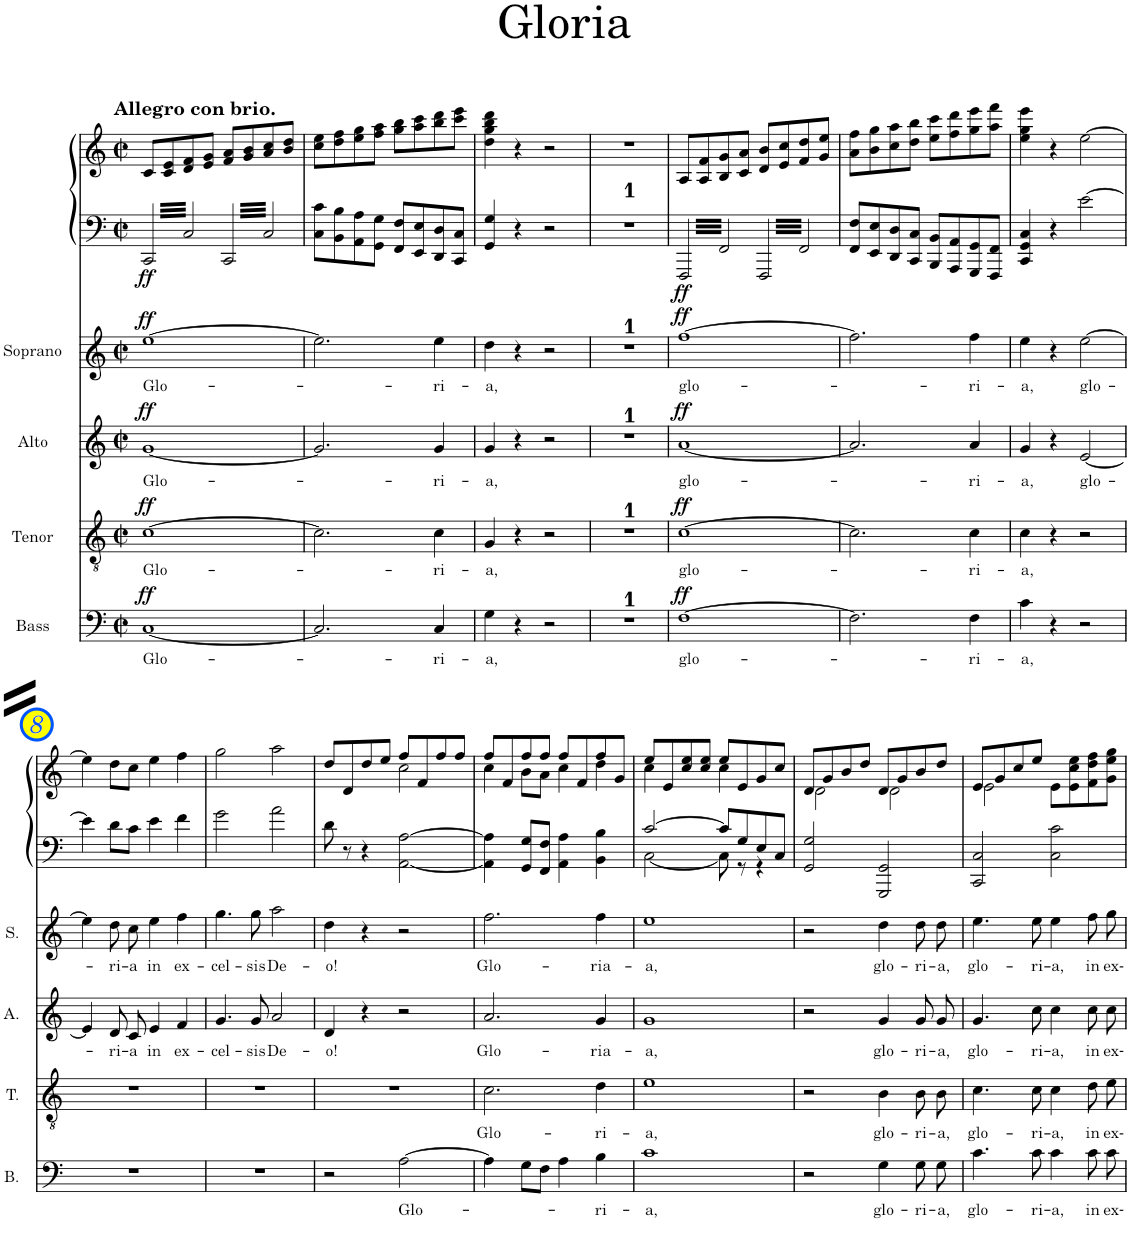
**kern	**text	**dynam	**kern	**text	**dynam	**kern	**text	**dynam	**kern	**text	**dynam	**kern	**kern	**dynam
*part5	*part5	*part5	*part4	*part4	*part4	*part3	*part3	*part3	*part2	*part2	*part2	*part1	*part1	*part1
*staff6	*staff6	*staff6	*staff5	*staff5	*staff5	*staff4	*staff4	*staff4	*staff3	*staff3	*staff3	*staff2	*staff1	*staff1/2
*I"Bass	*	*	*I"Tenor	*	*	*I"Alto	*	*	*I"Soprano	*	*	*I"Piano	*	*
*I'B.	*	*	*I'T.	*	*	*I'A.	*	*	*I'S.	*	*	*I'Pno	*	*
!!LO:PB:g=z
*clefF4	*	*	*clefGv2	*	*	*clefG2	*	*	*clefG2	*	*	*clefF4	*clefG2	*
*k[]	*	*	*k[]	*	*	*k[]	*	*	*k[]	*	*	*k[]	*k[]	*
*M2/2	*	*	*M2/2	*	*	*M2/2	*	*	*M2/2	*	*	*M2/2	*M2/2	*
*met(c|)	*	*	*met(c|)	*	*	*met(c|)	*	*	*met(c|)	*	*	*met(c|)	*met(c|)	*
=1	=1	=1	=1	=1	=1	=1	=1	=1	=1	=1	=1	=1	=1	=1
!	!LO:LY:b	!LO:DY:a	!	!LO:LY:b	!LO:DY:a	!	!LO:LY:b	!LO:DY:a	!	!LO:LY:b	!LO:DY:a	!	!	!LO:DY:b=2
[1C	Glo-	ff	[1c	Glo-	ff	[1g	Glo-	ff	[1ee	Glo-	ff	6.CC/	8c/L	ff
.	.	.	.	.	.	.	.	.	.	.	.	.	8c/ 8e/	.
.	.	.	.	.	.	.	.	.	.	.	.	6.C/	8d/ 8f/	.
.	.	.	.	.	.	.	.	.	.	.	.	.	8e/ 8g/J	.
.	.	.	.	.	.	.	.	.	.	.	.	6.CC/	8f/ 8a/L	.
.	.	.	.	.	.	.	.	.	.	.	.	.	8g/ 8b/	.
.	.	.	.	.	.	.	.	.	.	.	.	6.C/	8a/ 8cc/	.
.	.	.	.	.	.	.	.	.	.	.	.	.	8b/ 8dd/J	.
=2	=2	=2	=2	=2	=2	=2	=2	=2	=2	=2	=2	=2	=2	=2
2.C/]	.	.	2.c\]	.	.	2.g/]	.	.	2.ee\]	.	.	8C\ 8c\L	8cc\ 8ee\L	.
.	.	.	.	.	.	.	.	.	.	.	.	8BB\ 8B\	8dd\ 8ff\	.
.	.	.	.	.	.	.	.	.	.	.	.	8AA\ 8A\	8ee\ 8gg\	.
.	.	.	.	.	.	.	.	.	.	.	.	8GG\ 8G\J	8ff\ 8aa\J	.
.	.	.	.	.	.	.	.	.	.	.	.	8FF/ 8F/L	8gg\ 8bb\L	.
.	.	.	.	.	.	.	.	.	.	.	.	8EE/ 8E/	8aa\ 8ccc\	.
!	!LO:LY:b	!	!	!LO:LY:b	!	!	!LO:LY:b	!	!	!LO:LY:b	!	!	!	!
4C/	-ri-	.	4c\	-ri-	.	4g/	-ri-	.	4ee\	-ri-	.	8DD/ 8D/	8bb\ 8ddd\	.
.	.	.	.	.	.	.	.	.	.	.	.	8CC/ 8C/J	8ccc\ 8eee\J	.
=3	=3	=3	=3	=3	=3	=3	=3	=3	=3	=3	=3	=3	=3	=3
!	!LO:LY:b	!	!	!LO:LY:b	!	!	!LO:LY:b	!	!	!LO:LY:b	!	!	!	!
4G\	-a,	.	4G/	-a,	.	4g/	-a,	.	4dd\	-a,	.	4GG/ 4G/	4dd\ 4gg\ 4bb\ 4ddd\	.
4r	.	.	4r	.	.	4r	.	.	4r	.	.	4r	4r	.
2r	.	.	2r	.	.	2r	.	.	2r	.	.	2r	2r	.
=4	=4	=4	=4	=4	=4	=4	=4	=4	=4	=4	=4	=4	=4	=4
1r	.	.	1r	.	.	1r	.	.	1r	.	.	1r	1r	.
=5	=5	=5	=5	=5	=5	=5	=5	=5	=5	=5	=5	=5	=5	=5
!	!LO:LY:b	!LO:DY:a	!	!LO:LY:b	!LO:DY:a	!	!LO:LY:b	!LO:DY:a	!	!LO:LY:b	!LO:DY:a	!	!	!LO:DY:b=2
[1F	glo-	ff	[1c	glo-	ff	[1a	glo-	ff	[1ff	glo-	ff	6.FFF/	8A/L	ff
.	.	.	.	.	.	.	.	.	.	.	.	.	8A/ 8f/	.
.	.	.	.	.	.	.	.	.	.	.	.	6.FF/	8B/ 8g/	.
.	.	.	.	.	.	.	.	.	.	.	.	.	8c/ 8a/J	.
.	.	.	.	.	.	.	.	.	.	.	.	6.FFF/	8d/ 8b/L	.
.	.	.	.	.	.	.	.	.	.	.	.	.	8e/ 8cc/	.
.	.	.	.	.	.	.	.	.	.	.	.	6.FF/	8f/ 8dd/	.
.	.	.	.	.	.	.	.	.	.	.	.	.	8g/ 8ee/J	.
=6	=6	=6	=6	=6	=6	=6	=6	=6	=6	=6	=6	=6	=6	=6
2.F\]	.	.	2.c\]	.	.	2.a/]	.	.	2.ff\]	.	.	8FF/ 8F/L	8a\ 8ff\L	.
.	.	.	.	.	.	.	.	.	.	.	.	8EE/ 8E/	8b\ 8gg\	.
.	.	.	.	.	.	.	.	.	.	.	.	8DD/ 8D/	8cc\ 8aa\	.
.	.	.	.	.	.	.	.	.	.	.	.	8CC/ 8C/J	8dd\ 8bb\J	.
.	.	.	.	.	.	.	.	.	.	.	.	8BBB/ 8BB/L	8ee\ 8ccc\L	.
.	.	.	.	.	.	.	.	.	.	.	.	8AAA/ 8AA/	8ff\ 8ddd\	.
!	!LO:LY:b	!	!	!LO:LY:b	!	!	!LO:LY:b	!	!	!LO:LY:b	!	!	!	!
4F\	-ri-	.	4c\	-ri-	.	4a/	-ri-	.	4ff\	-ri-	.	8GGG/ 8GG/	8gg\ 8eee\	.
.	.	.	.	.	.	.	.	.	.	.	.	8FFF/ 8FF/J	8aa\ 8fff\J	.
=7	=7	=7	=7	=7	=7	=7	=7	=7	=7	=7	=7	=7	=7	=7
!	!LO:LY:b	!	!	!LO:LY:b	!	!	!LO:LY:b	!	!	!LO:LY:b	!	!	!	!
4c\	-a,	.	4c\	-a,	.	4g/	-a,	.	4ee\	-a,	.	4CC/ 4GG/ 4C/	4ee\ 4gg\ 4eee\	.
4r	.	.	4r	.	.	4r	.	.	4r	.	.	4r	4r	.
!	!	!	!	!	!	!	!LO:LY:b	!	!	!LO:LY:b	!	!	!	!
2r	.	.	2r	.	.	[2e/	glo-	.	[2ee\	glo-	.	[2e\	[2ee\	.
!!LO:LB:g=z
=8	=8	=8	=8	=8	=8	=8	=8	=8	=8	=8	=8	=8	=8	=8
1r	.	.	1r	.	.	4e/]	.	.	4ee\]	.	.	4e\]	4ee\]	.
!	!	!	!	!	!	!	!LO:LY:b	!	!	!LO:LY:b	!	!	!	!
.	.	.	.	.	.	8d/L	-ri-	.	8dd\L	-ri-	.	8d\L	8dd\L	.
!	!	!	!	!	!	!	!LO:LY:b	!	!	!LO:LY:b	!	!	!	!
.	.	.	.	.	.	8c/J	-a	.	8cc\J	-a	.	8c\J	8cc\J	.
!	!	!	!	!	!	!	!LO:LY:b	!	!	!LO:LY:b	!	!	!	!
.	.	.	.	.	.	4e/	in	.	4ee\	in	.	4e\	4ee\	.
!	!	!	!	!	!	!	!LO:LY:b	!	!	!LO:LY:b	!	!	!	!
.	.	.	.	.	.	4f/	ex-	.	4ff\	ex-	.	4f\	4ff\	.
=9	=9	=9	=9	=9	=9	=9	=9	=9	=9	=9	=9	=9	=9	=9
!	!	!	!	!	!	!	!LO:LY:b	!	!	!LO:LY:b	!	!	!	!
1r	.	.	1r	.	.	4.g/	-cel-	.	4.gg\	-cel-	.	2g\	2gg\	.
!	!	!	!	!	!	!	!LO:LY:b	!	!	!LO:LY:b	!	!	!	!
.	.	.	.	.	.	8g/	-sis	.	8gg\	-sis	.	.	.	.
!	!	!	!	!	!	!	!LO:LY:b	!	!	!LO:LY:b	!	!	!	!
.	.	.	.	.	.	2a/	De-	.	2aa\	De-	.	2a\	2aa\	.
=10	=10	=10	=10	=10	=10	=10	=10	=10	=10	=10	=10	=10	=10	=10
!	!	!	!	!	!	!	!LO:LY:b	!	!	!LO:LY:b	!	!	!	!
*	*	*	*	*	*	*	*	*	*	*	*	*	*^	*
2r	.	.	1r	.	.	4d/	-o!	.	4dd\	-o!	.	8d\	8dd/L	2ryy	.
.	.	.	.	.	.	.	.	.	.	.	.	8r	8d/	.	.
.	.	.	.	.	.	4r	.	.	4r	.	.	4r	8dd/	.	.
.	.	.	.	.	.	.	.	.	.	.	.	.	8ee/J	.	.
!	!LO:LY:b	!	!	!	!	!	!	!	!	!	!	!	!	!	!
[2A\	Glo-	.	.	.	.	2r	.	.	2r	.	.	[2AA\ [2A\	8ff/L	2cc\	.
.	.	.	.	.	.	.	.	.	.	.	.	.	8f/	.	.
.	.	.	.	.	.	.	.	.	.	.	.	.	8ff/	.	.
.	.	.	.	.	.	.	.	.	.	.	.	.	8ff/J	.	.
=11	=11	=11	=11	=11	=11	=11	=11	=11	=11	=11	=11	=11	=11	=11	=11
!	!	!	!	!LO:LY:b	!	!	!LO:LY:b	!	!	!LO:LY:b	!	!	!	!	!
4A\]	.	.	2.c\	Glo-	.	2.a/	Glo-	.	2.ff\	Glo-	.	4AA\] 4A\]	8ff/L	4cc\	.
.	.	.	.	.	.	.	.	.	.	.	.	.	8f/	.	.
8G\L	.	.	.	.	.	.	.	.	.	.	.	8GG/ 8G/L	8ff/	8b\L	.
8F\J	.	.	.	.	.	.	.	.	.	.	.	8FF/ 8F/J	8ff/J	8a\J	.
4A\	.	.	.	.	.	.	.	.	.	.	.	4AA\ 4A\	8ff/L	4cc\	.
.	.	.	.	.	.	.	.	.	.	.	.	.	8f/	.	.
!	!LO:LY:b	!	!	!LO:LY:b	!	!	!LO:LY:b	!	!	!LO:LY:b	!	!	!	!	!
4B\	-ri-	.	4d\	-ri-	.	4g/	-ria-	.	4ff\	-ria-	.	4BB\ 4B\	8ff/	4dd\	.
.	.	.	.	.	.	.	.	.	.	.	.	.	8g/J	.	.
=12	=12	=12	=12	=12	=12	=12	=12	=12	=12	=12	=12	=12	=12	=12	=12
!	!LO:LY:b	!	!	!LO:LY:b	!	!	!LO:LY:b	!	!	!LO:LY:b	!	!	!	!	!
*	*	*	*	*	*	*	*	*	*	*	*	*^	*	*	*
1c	-a,	.	1e	-a,	.	1g	-a,	.	1ee	-a,	.	[2c/	[2C\	8ee/L	4cc\	.
.	.	.	.	.	.	.	.	.	.	.	.	.	.	8e/	.	.
.	.	.	.	.	.	.	.	.	.	.	.	.	.	8cc/ 8ee/	4ryy	.
.	.	.	.	.	.	.	.	.	.	.	.	.	.	8cc/ 8ee/J	.	.
.	.	.	.	.	.	.	.	.	.	.	.	8c/L]	8C\]	8ee/L	4cc\	.
.	.	.	.	.	.	.	.	.	.	.	.	8G/	8r	8e/	.	.
.	.	.	.	.	.	.	.	.	.	.	.	8E/	4r	8g/	4ryy	.
.	.	.	.	.	.	.	.	.	.	.	.	8C/J	.	8cc/J	.	.
*	*	*	*	*	*	*	*	*	*	*	*	*v	*v	*	*	*
=13	=13	=13	=13	=13	=13	=13	=13	=13	=13	=13	=13	=13	=13	=13	=13
2r	.	.	2r	.	.	2r	.	.	2r	.	.	2GG/ 2G/	8d/L	2d\	.
.	.	.	.	.	.	.	.	.	.	.	.	.	8g/	.	.
.	.	.	.	.	.	.	.	.	.	.	.	.	8b/	.	.
.	.	.	.	.	.	.	.	.	.	.	.	.	8dd/J	.	.
!	!LO:LY:b	!	!	!LO:LY:b	!	!	!LO:LY:b	!	!	!LO:LY:b	!	!	!	!	!
4G\	glo-	.	4B\	glo-	.	4g/	glo-	.	4dd\	glo-	.	2GGG/ 2GG/	8d/L	2d\	.
.	.	.	.	.	.	.	.	.	.	.	.	.	8g/	.	.
!	!LO:LY:b	!	!	!LO:LY:b	!	!	!LO:LY:b	!	!	!LO:LY:b	!	!	!	!	!
8G\	-ri-	.	8B\L	-ri-	.	8g/L	-ri-	.	8dd\L	-ri-	.	.	8b/	.	.
!	!LO:LY:b	!	!	!LO:LY:b	!	!	!LO:LY:b	!	!	!LO:LY:b	!	!	!	!	!
8G\	-a,	.	8B\J	-a,	.	8g/J	-a,	.	8dd\J	-a,	.	.	8dd/J	.	.
=14	=14	=14	=14	=14	=14	=14	=14	=14	=14	=14	=14	=14	=14	=14	=14
!	!LO:LY:b	!	!	!LO:LY:b	!	!	!LO:LY:b	!	!	!LO:LY:b	!	!	!	!	!
4.c\	glo-	.	4.c\	glo-	.	4.g/	glo-	.	4.ee\	glo-	.	2CC/ 2C/	8e/L	2e\	.
.	.	.	.	.	.	.	.	.	.	.	.	.	8g/	.	.
.	.	.	.	.	.	.	.	.	.	.	.	.	8cc/	.	.
!	!LO:LY:b	!	!	!LO:LY:b	!	!	!LO:LY:b	!	!	!LO:LY:b	!	!	!	!	!
8c\	-ri-	.	8c\	-ri-	.	8cc\	-ri-	.	8ee\	-ri-	.	.	8ee/J	.	.
!	!LO:LY:b	!	!	!LO:LY:b	!	!	!LO:LY:b	!	!	!LO:LY:b	!	!	!	!	!
4c\	-a,	.	4c\	-a,	.	4cc\	-a,	.	4ee\	-a,	.	2C\ 2c\	8e\L	2ryy	.
.	.	.	.	.	.	.	.	.	.	.	.	.	8e\ 8cc\ 8ee\	.	.
!	!LO:LY:b	!	!	!LO:LY:b	!	!	!LO:LY:b	!	!	!LO:LY:b	!	!	!	!	!
8c\	in	.	8d\L	in	.	8cc\L	in	.	8ff\L	in	.	.	8f\ 8dd\ 8ff\	.	.
!	!LO:LY:b	!	!	!LO:LY:b	!	!	!LO:LY:b	!	!	!LO:LY:b	!	!	!	!	!
8c\	ex-	.	8e\J	ex-	.	8cc\J	ex-	.	8gg\J	ex-	.	.	8g\ 8ee\ 8gg\J	.	.
*	*	*	*	*	*	*	*	*	*	*	*	*	*v	*v	*
=	=	=	=	=	=	=	=	=	=	=	=	=	=	=
*-	*-	*-	*-	*-	*-	*-	*-	*-	*-	*-	*-	*-	*-	*-
